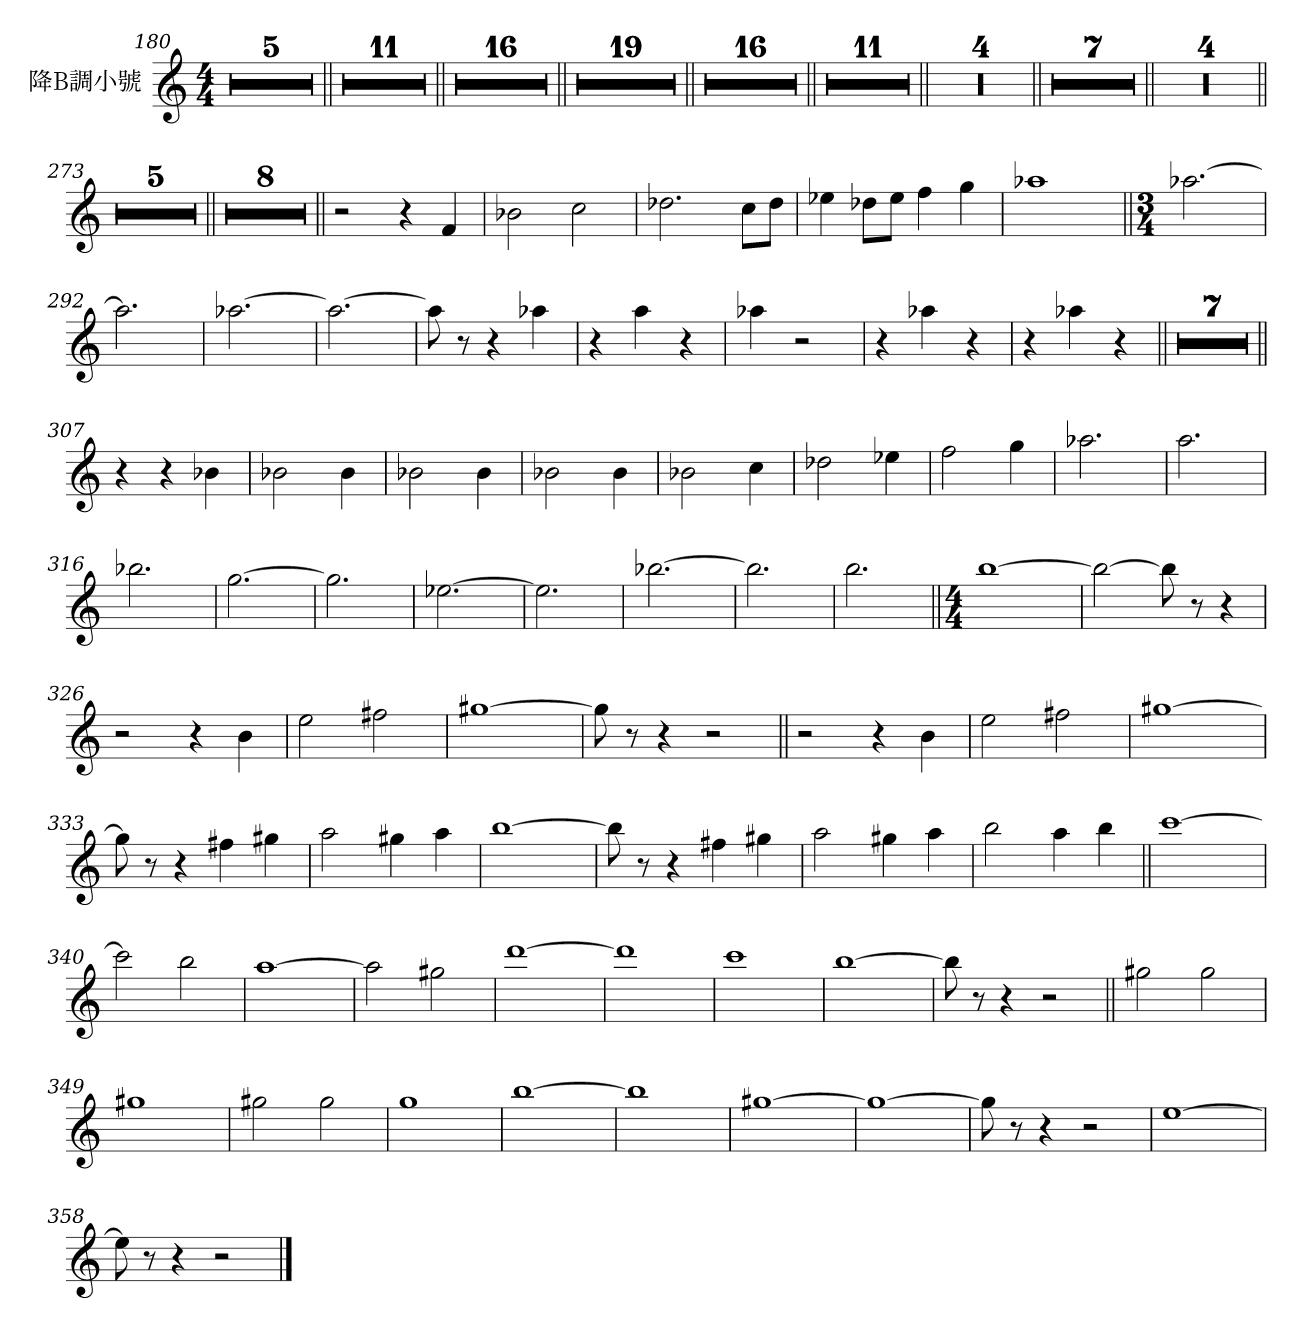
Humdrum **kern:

**kern
*part1
*staff1
*I"降B調小號
*clefG2
*ITrd1c2
*k[b-e-]
*M4/4
=180
1r
=181
1r
=182
1r
=183
1r
=184
1r
=185||
1r
=186
1r
=187
1r
=188
1r
=189
1r
=190
1r
=191
1r
=192
1r
=193
1r
=194
1r
=195
1r
=196||
1r
=197
1r
=198
1r
=199
1r
=200
1r
=201
1r
=202
1r
=203
1r
=204
1r
=205
1r
=206
1r
=207
1r
=208
1r
=209
1r
=210
1r
=211
1r
=212||
1r
=213
1r
=214
1r
=215
1r
=216
1r
=217
1r
=218
1r
=219
1r
=220
1r
=221
1r
=222
1r
=223
1r
=224
1r
=225
1r
=226
1r
=227
1r
=228
1r
=229
1r
=230
1r
=231||
1r
=232
1r
=233
1r
=234
1r
=235
1r
=236
1r
=237
1r
=238
1r
=239
1r
=240
1r
=241
1r
=242
1r
=243
1r
=244
1r
=245
1r
=246
1r
=247||
1r
=248
1r
=249
1r
=250
1r
=251
1r
=252
1r
=253
1r
=254
1r
=255
1r
=256
1r
=257
1r
=258||
1r
=259
1r
=260
1r
=261
1r
=262||
1r
=263
1r
=264
1r
=265
1r
=266
1r
=267
1r
=268
1r
!!LO:LB:g=z
=269||
1r
=270
1r
=271
1r
=272
1r
=273||
1r
=274
1r
=275
1r
=276
1r
=277
1r
=278||
1r
=279
1r
=280
1r
=281
1r
=282
1r
=283
1r
=284
1r
=285
1r
=286||
2r
4r
4e-/
=287
2a-X\
2b-\
=288
2.cc-X\
8b-\L
8cc-\J
=289
4dd-X\
8cc-X\L
8dd-\J
4ee-\
4ff\
=290
1gg-X
=291||
*M3/4
[2.gg-X\
=292
2.gg-\]
=293
[2.gg-X\
=294
2.gg-\_
=295
8gg-\]
8r
4r
4gg-X\
!!LO:LB:g=z
=296
4r
4gg\
4r
=297
4gg-X\
2r
=298
4r
4gg-X\
4r
=299
4r
4gg-X\
4r
=300||
2.r
=301
2.r
=302
2.r
=303
2.r
=304
2.r
=305
2.r
=306
2.r
=307||
4r
4r
4a-X\
=308
2a-X\
4a-\
=309
2a-X\
4a-\
=310
2a-X\
4a-\
=311
2a-X\
4b-\
=312
2cc-X\
4dd-X\
=313
2ee-\
4ff\
=314
2.gg-X\
=315
2.gg\
=316
2.aa-X\
!!LO:LB:g=z
=317
[2.ff\
=318
2.ff\]
=319
[2.dd-X\
=320
2.dd-\]
=321
[2.aa-X\
=322
2.aa-\]
=323
2.aa\
=324||
*M4/4
[1aa
=325
2aa\_
8aa\]
8r
4r
=326
2r
4r
4a\
=327
2dd\
2een\
=328
[1ff#X
=329
8ff#\]
8r
4r
2r
=330||
2r
4r
4a\
!!LO:LB:g=z
=331
2dd\
2een\
=332
[1ff#X
=333
8ff#\]
8r
4r
4een\
4ff#X\
=334
2gg\
4ff#X\
4gg\
=335
[1aa
=336
8aa\]
8r
4r
4een\
4ff#X\
=337
2gg\
4ff#X\
4gg\
=338
2aa\
4gg\
4aa\
=339||
[1bb-
=340
2bb-\]
2aa\
=341
[1gg
!!LO:LB:g=z
=342
2gg\]
2ff#X\
=343
[1ccc
=344
1ccc]
=345
1bb-
=346
[1aa
=347
8aa\]
8r
4r
2r
=348||
2ff#X\
2ff#\
=349
1ff#X
=350
2ff#X\
2ff#\
=351
1ff
=352
[1aa
=353
1aa]
=354
[1ff#X
=355
1ff#_
=356
8ff#\]
8r
4r
2r
!!LO:LB:g=z
=357
[1dd
=358
8dd\]
8r
4r
2r
==
*-
